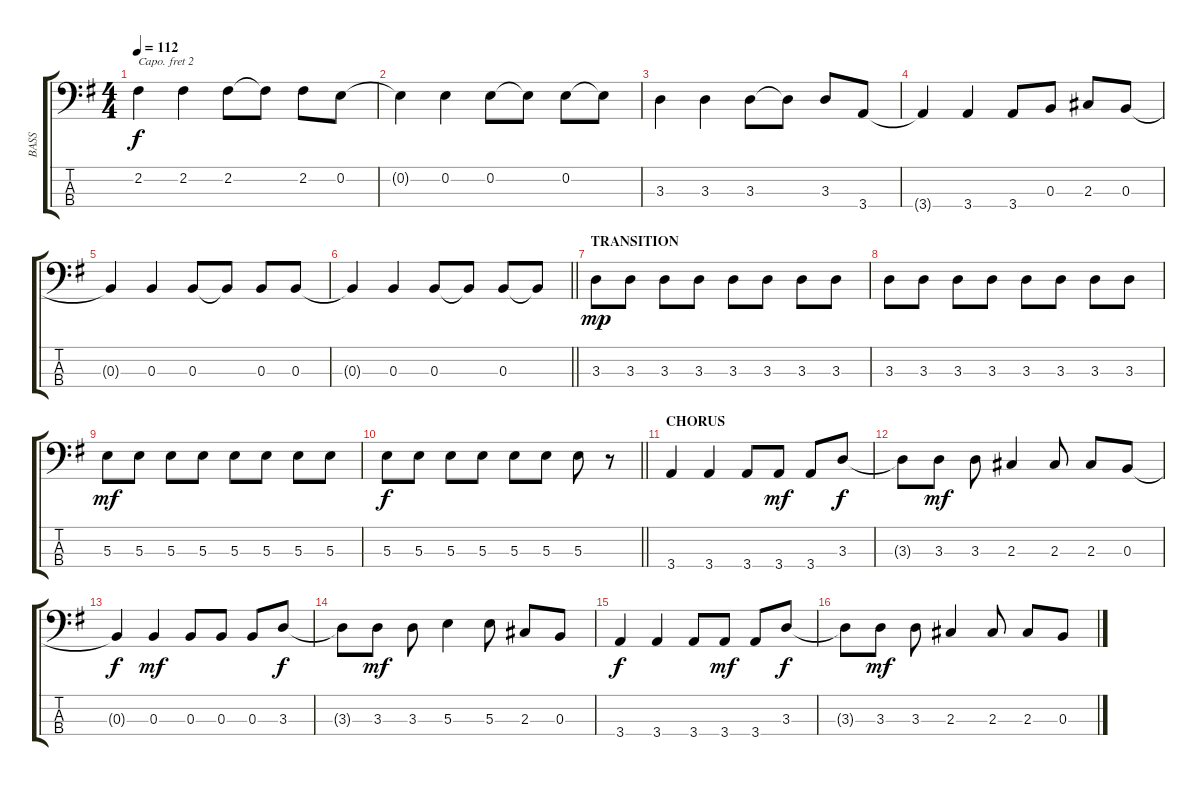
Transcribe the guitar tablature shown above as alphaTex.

\track ("BASS" "BASS") {instrument acousticbass}
\staff {score tabs}
\capo 2
\tuning (G2 D2 A1 E1) {hide}
\ts (4 4)
\tempo 112
\clef f4
\ks g
2.2{t}.4{dy f} 2.2.4 2.2.8 2.2{t}.8 2.2.8 0.2.8 |
0.2{t}.4 0.2.4 0.2.8 0.2{t}.8 0.2.8 0.2{t}.8 |
3.3.4 3.3.4 3.3.8 3.3{t}.8 3.3.8 3.4.8 |
3.4{t}.4 3.4.4 3.4.8 0.3.8 2.3.8 0.3.8 |
0.3{t}.4 0.3.4 0.3.8 0.3{t}.8 0.3.8 0.3.8 |
\barLineRight lightlight
0.3{t}.4 0.3.4 0.3.8 0.3{t}.8 0.3.8 0.3{t}.8 |
\section ("" "TRANSITION")
3.3.8{dy mp} 3.3.8 3.3.8 3.3.8 3.3.8 3.3.8 3.3.8 3.3.8 |
3.3.8 3.3.8 3.3.8 3.3.8 3.3.8 3.3.8 3.3.8 3.3.8 |
5.3.8{dy mf} 5.3.8 5.3.8 5.3.8 5.3.8 5.3.8 5.3.8 5.3.8 |
\barLineRight lightlight
5.3.8{dy f} 5.3.8 5.3.8 5.3.8 5.3.8 5.3.8 5.3.8 r.8 |
\section ("" "CHORUS")
3.4.4 3.4.4 3.4.8 3.4.8{dy mf} 3.4.8 3.3.8{dy f} |
3.3{t}.8 3.3.8{dy mf} 3.3.8 2.3.4 2.3.8 2.3.8 0.3.8 |
0.3{t}.4{dy f} 0.3.4{dy mf} 0.3.8 0.3.8 0.3.8 3.3.8{dy f} |
3.3{t}.8 3.3.8{dy mf} 3.3.8 5.3.4 5.3.8 2.3.8 0.3.8 |
3.4.4{dy f} 3.4.4 3.4.8 3.4.8{dy mf} 3.4.8 3.3.8{dy f} |
3.3{t}.8 3.3.8{dy mf} 3.3.8 2.3.4 2.3.8 2.3.8 0.3.8
